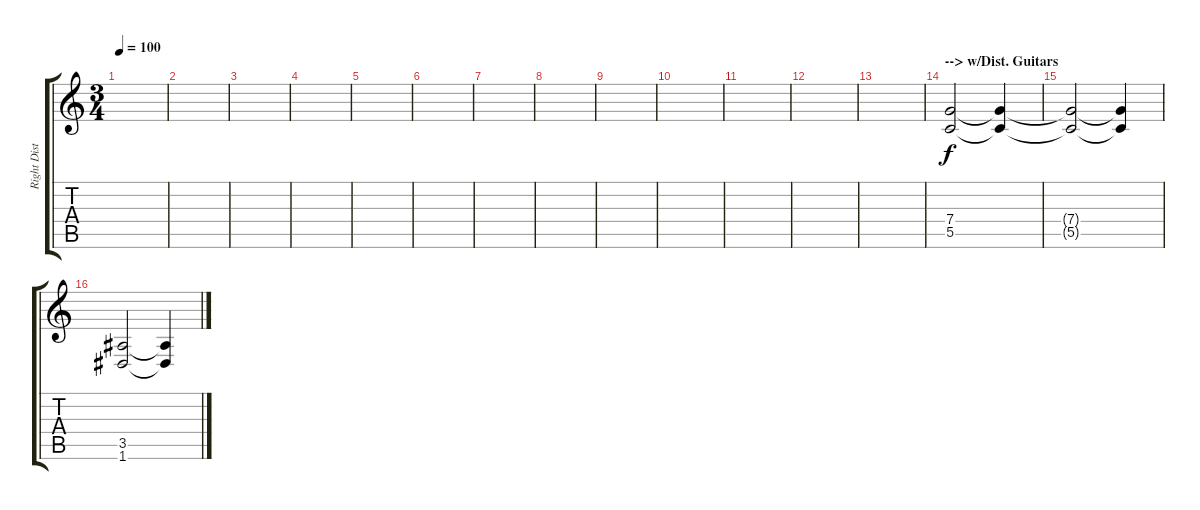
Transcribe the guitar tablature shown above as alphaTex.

\track ("Right Dist. Guitar" "Right Dist") {instrument distortionguitar}
\staff {score tabs}
\tuning (D4 A3 F3 C3 G2 D2) {hide}
\ts (3 4)
\tempo 100
\clef g2
\ks c
|
|
|
|
|
|
|
|
|
|
|
|
|
\section ("" "--> w/Dist. Guitars")
(7.4 5.5).2 (7.4{t} 5.5{t}).4 |
(7.4{t} 5.5{t}).2 (7.4{t} 5.5{t}).4 |
(3.5 1.6).2 (3.5{t} 1.6{t}).4
